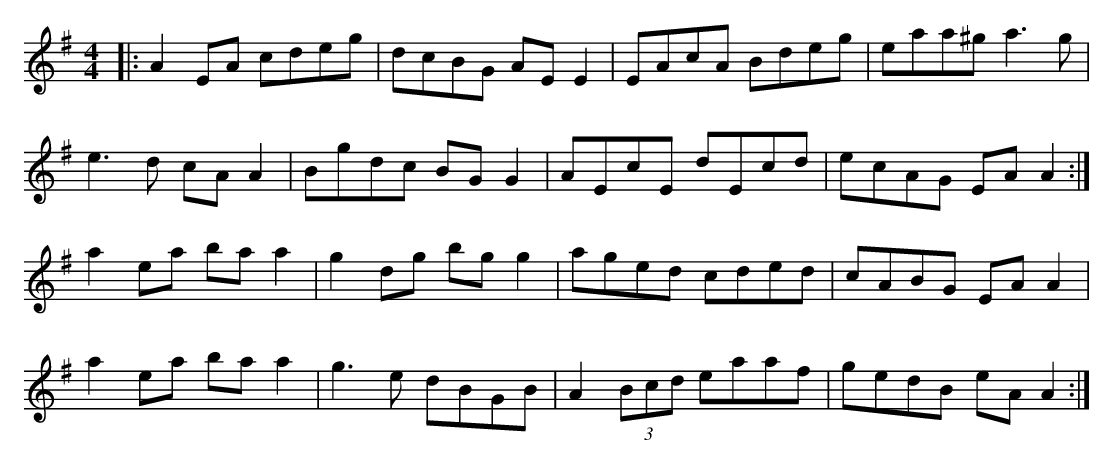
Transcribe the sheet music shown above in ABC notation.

X:1
M:4/4
K:Ador
|:A2 EA cdeg|dcBG AE E2|EAcA Bdeg|eaa^g a3g|
e3d cA A2|Bgdc BG G2|AEcE dEcd|ecAG EA A2:|
a2 ea ba a2|g2 dg bg g2|aged cded|cABG EA A2|
a2 ea ba a2|g3e dBGB|A2 (3Bcd eaaf|gedB eA A2:|
